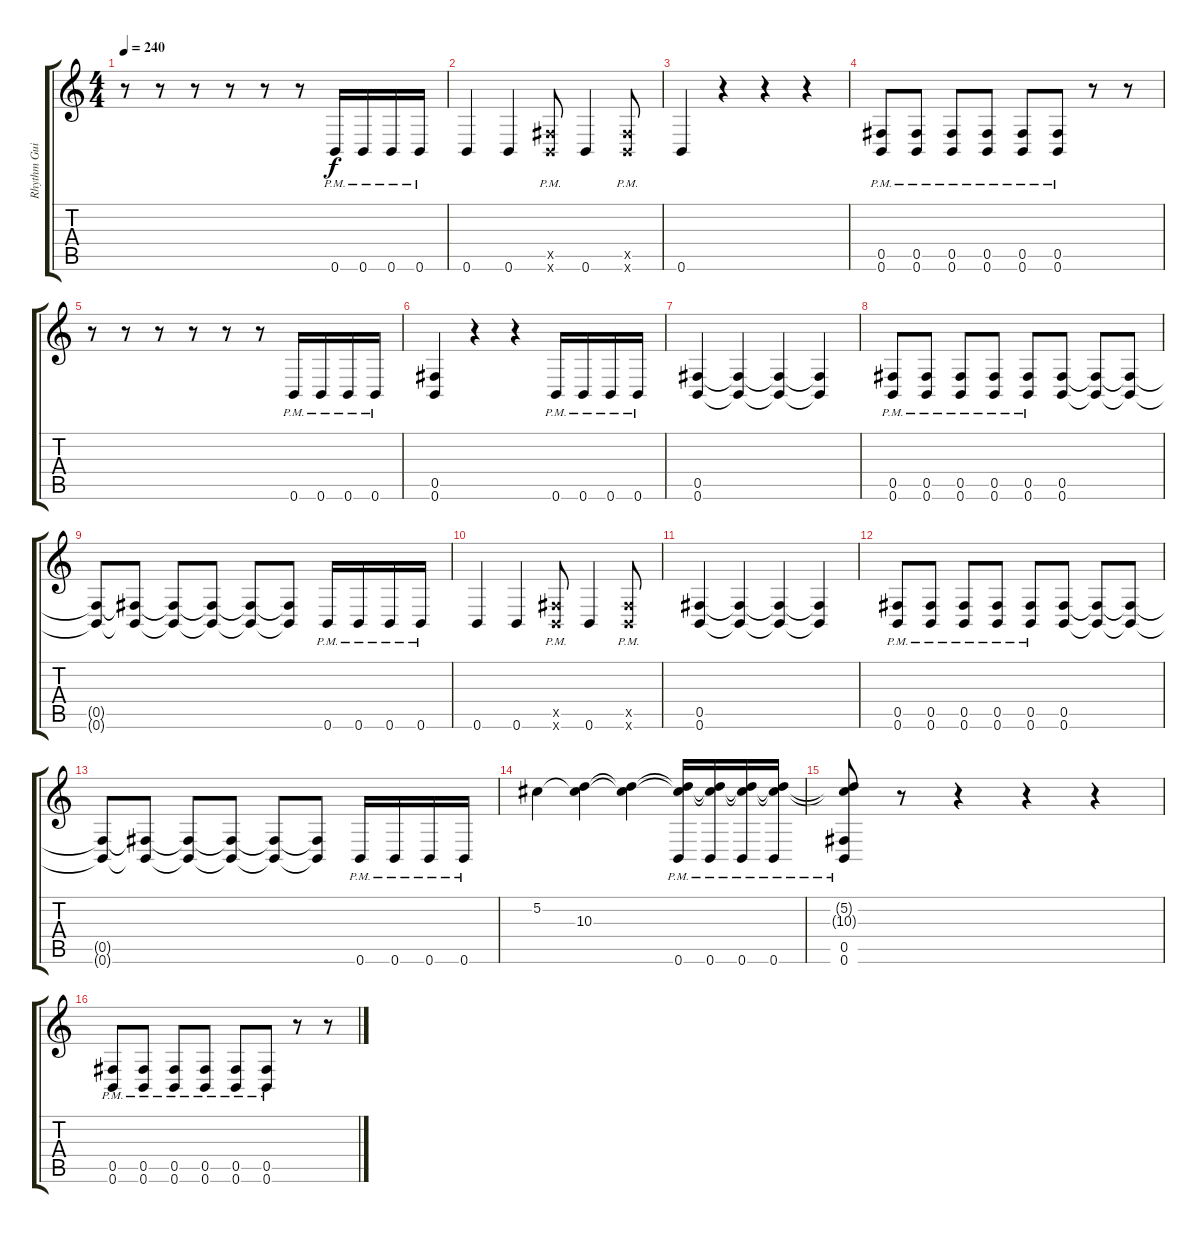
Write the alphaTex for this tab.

\track ("Rhythm Guitar" "Rhythm Gui") {instrument distortionguitar}
\staff {score tabs}
\tuning (Db4 Ab3 E3 B2 Gb2 B1) {hide}
\ts (4 4)
\tempo 240
\clef g2
\ks c
r.8{dy f} r.8 r.8 r.8 r.8 r.8 0.6{pm}.16 0.6{pm}.16 0.6{pm}.16 0.6{pm}.16 |
0.6.4 0.6.4 (0.5{pm x} 0.6{pm x}).8 0.6.4 (0.5{pm x} 0.6{pm x}).8 |
0.6.4 r.4 r.4 r.4 |
(0.5{pm} 0.6{pm}).8 (0.5{pm} 0.6{pm}).8 (0.5{pm} 0.6{pm}).8 (0.5{pm} 0.6{pm}).8 (0.5{pm} 0.6{pm}).8 (0.5{pm} 0.6{pm}).8 r.8 r.8 |
r.8 r.8 r.8 r.8 r.8 r.8 0.6{pm}.16 0.6{pm}.16 0.6{pm}.16 0.6{pm}.16 |
(0.5 0.6).4 r.4 r.4 0.6{pm}.16 0.6{pm}.16 0.6{pm}.16 0.6{pm}.16 |
(0.5 0.6).4 (0.5{t} 0.6{t}).4 (0.5{t} 0.6{t}).4 (0.5{t} 0.6{t}).4 |
(0.5{pm} 0.6{pm}).8 (0.5{pm} 0.6{pm}).8 (0.5{pm} 0.6{pm}).8 (0.5{pm} 0.6{pm}).8 (0.5{pm} 0.6{pm}).8 (0.5 0.6).8 (0.5{t} 0.6{t}).8 (0.5{t} 0.6{t}).8 |
(0.5{t} 0.6{t}).8 (0.5{t} 0.6{t}).8 (0.5{t} 0.6{t}).8 (0.5{t} 0.6{t}).8 (0.5{t} 0.6{t}).8 (0.5{t} 0.6{t}).8 0.6{pm}.16 0.6{pm}.16 0.6{pm}.16 0.6{pm}.16 |
0.6.4 0.6.4 (0.5{pm x} 0.6{pm x}).8 0.6.4 (0.5{pm x} 0.6{pm x}).8 |
(0.5 0.6).4 (0.5{t} 0.6{t}).4 (0.5{t} 0.6{t}).4 (0.5{t} 0.6{t}).4 |
(0.5{pm} 0.6{pm}).8 (0.5{pm} 0.6{pm}).8 (0.5{pm} 0.6{pm}).8 (0.5{pm} 0.6{pm}).8 (0.5{pm} 0.6{pm}).8 (0.5 0.6).8 (0.5{t} 0.6{t}).8 (0.5{t} 0.6{t}).8 |
(0.5{t} 0.6{t}).8 (0.5{t} 0.6{t}).8 (0.5{t} 0.6{t}).8 (0.5{t} 0.6{t}).8 (0.5{t} 0.6{t}).8 (0.5{t} 0.6{t}).8 0.6{pm}.16 0.6{pm}.16 0.6{pm}.16 0.6{pm}.16 |
5.2.4 (5.2{t} 10.3).4 (5.2{t} 10.3{t}).4 (5.2{t} 10.3{t} 0.6{pm}).16 (5.2{t} 10.3{t} 0.6{pm}).16 (5.2{t} 10.3{t} 0.6{pm}).16 (5.2{t} 10.3{t} 0.6{pm}).16 |
(5.2{t} 10.3{t} 0.5 0.6{pm}).8 r.8 r.4 r.4 r.4 |
(0.5{pm} 0.6{pm}).8 (0.5{pm} 0.6{pm}).8 (0.5{pm} 0.6{pm}).8 (0.5{pm} 0.6{pm}).8 (0.5{pm} 0.6{pm}).8 (0.5{pm} 0.6{pm}).8 r.8 r.8
